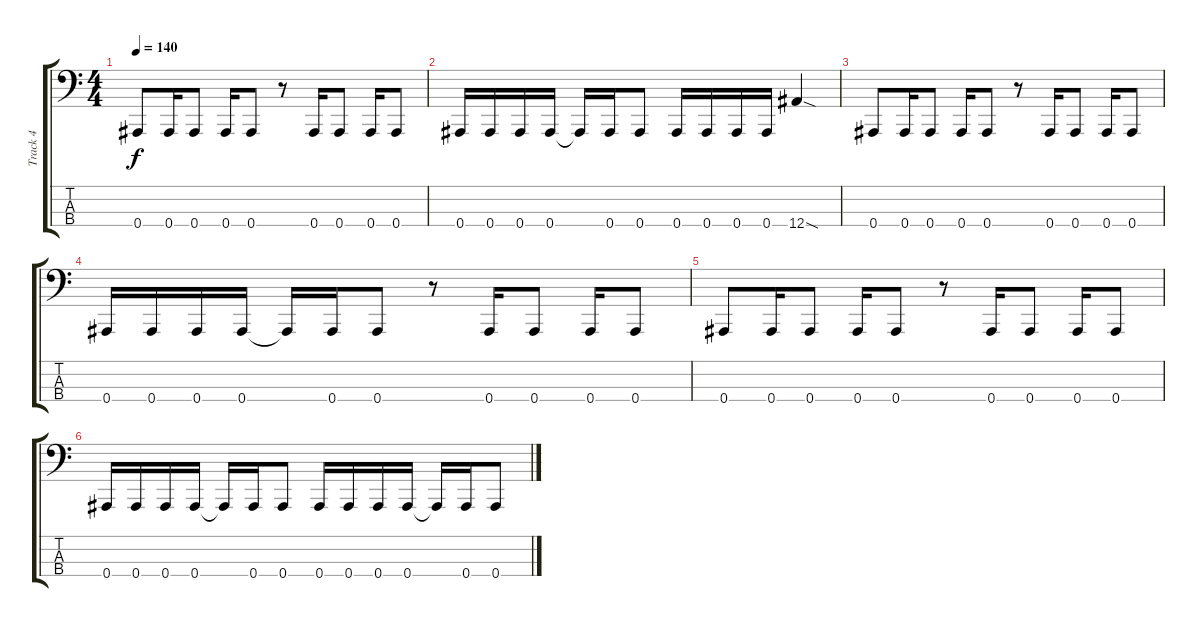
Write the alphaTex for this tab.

\track ("Track 4" "Track 4") {instrument electricbasspick}
\staff {score tabs}
\tuning (Eb2 Bb1 F1 Bb0) {hide}
\ts (4 4)
\tempo 140
\clef f4
\ks c
0.4.8{dy f} 0.4.16 0.4.8 0.4.16 0.4.8 r.8 0.4.16 0.4.8 0.4.16 0.4.8 |
0.4.16 0.4.16 0.4.16 0.4.16 0.4{t}.16 0.4.16 0.4.8 0.4.16 0.4.16 0.4.16 0.4.16 12.4{sod}.4 |
0.4.8 0.4.16 0.4.8 0.4.16 0.4.8 r.8 0.4.16 0.4.8 0.4.16 0.4.8 |
0.4.16 0.4.16 0.4.16 0.4.16 0.4{t}.16 0.4.16 0.4.8 r.8 0.4.16 0.4.8 0.4.16 0.4.8 |
0.4.8 0.4.16 0.4.8 0.4.16 0.4.8 r.8 0.4.16 0.4.8 0.4.16 0.4.8 |
0.4.16 0.4.16 0.4.16 0.4.16 0.4{t}.16 0.4.16 0.4.8 0.4.16 0.4.16 0.4.16 0.4.16 0.4{t}.16 0.4.16 0.4.8
